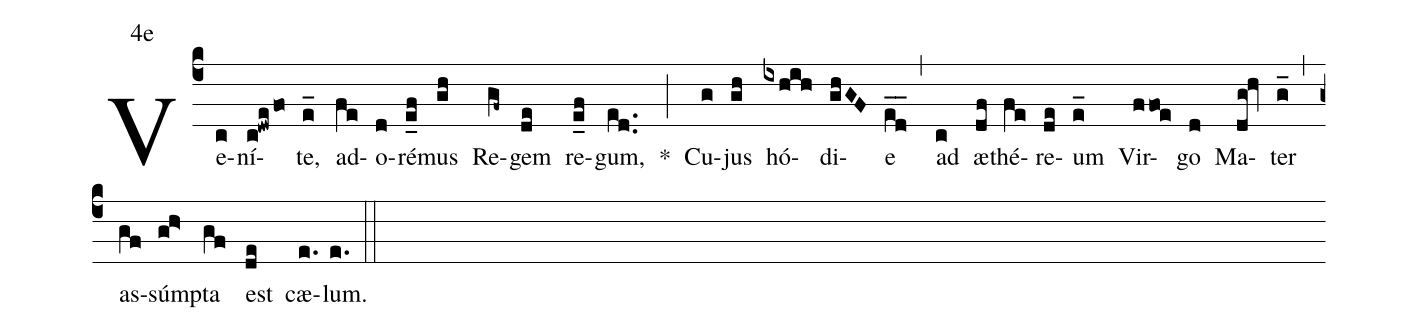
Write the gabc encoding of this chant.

mode:4e;
%%
(c4) Ve(c)ní(c@dwe/fo)te,(e_) ad(fe)o(d)ré(e_f)mus(gh) Re(gf~)gem(de) re(e_f)gum,(ed..) <sp>*</sp>(;) Cu(g)jus(gh) hó(ixhih)di(ghGF)e(ed__) (,) ad(c) æ(df)thé(fe)re(de)um(e_) Vir(ffo@e)go(d) Ma(dg@hv)ter(g_) (,) as(gf)súm(gh>)pta(gf) est(de) cæ(e.)lum.(e.) (::)
